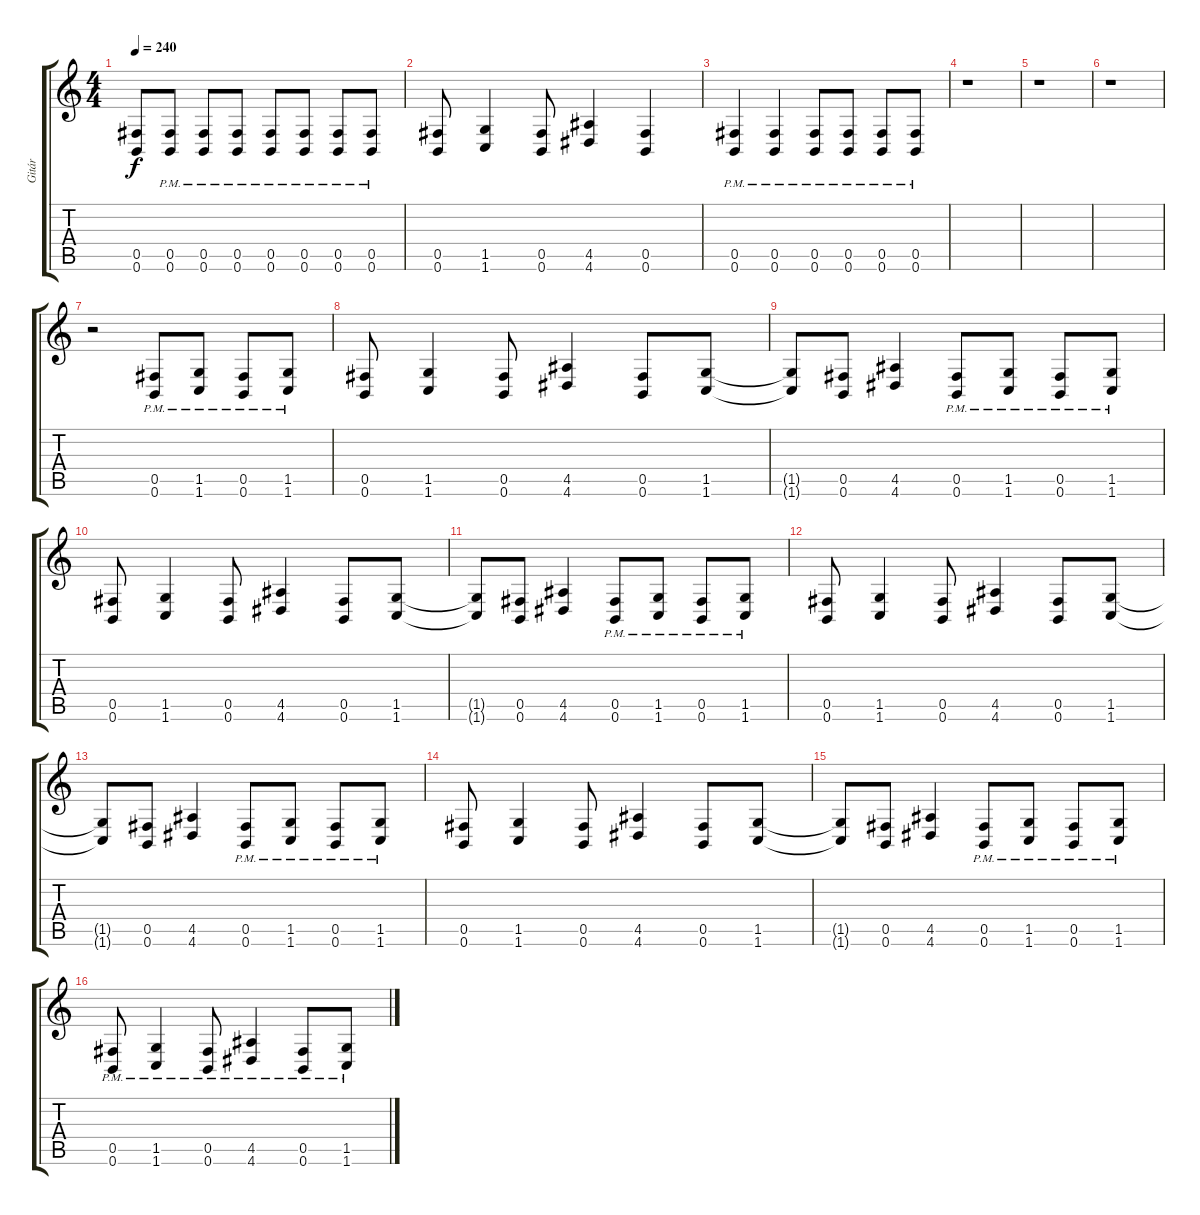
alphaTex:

\track ("Gitár" "Gitár") {instrument distortionguitar}
\staff {score tabs}
\tuning (Db4 Ab3 E3 B2 Gb2 B1) {hide}
\ts (4 4)
\tempo 240
\clef g2
\ks c
(0.5{t} 0.6{t}).8{dy f} (0.5{pm} 0.6{pm}).8 (0.5{pm} 0.6{pm}).8 (0.5{pm} 0.6{pm}).8 (0.5{pm} 0.6{pm}).8 (0.5{pm} 0.6{pm}).8 (0.5{pm} 0.6{pm}).8 (0.5{pm} 0.6{pm}).8 |
(0.5 0.6).8 (1.5 1.6).4 (0.5 0.6).8 (4.5 4.6).4 (0.5 0.6).4 |
(0.5{pm} 0.6{pm}).4 (0.5{pm} 0.6{pm}).4 (0.5{pm} 0.6{pm}).8 (0.5{pm} 0.6{pm}).8 (0.5{pm} 0.6{pm}).8 (0.5{pm} 0.6{pm}).8 |
r.1 |
r.1 |
r.1 |
r.2 (0.5{pm} 0.6{pm}).8 (1.5{pm} 1.6{pm}).8 (0.5{pm} 0.6{pm}).8 (1.5{pm} 1.6{pm}).8 |
(0.5 0.6).8 (1.5 1.6).4 (0.5 0.6).8 (4.5 4.6).4 (0.5 0.6).8 (1.5 1.6).8 |
(1.5{t} 1.6{t}).8 (0.5 0.6).8 (4.5 4.6).4 (0.5{pm} 0.6{pm}).8 (1.5{pm} 1.6{pm}).8 (0.5{pm} 0.6{pm}).8 (1.5{pm} 1.6{pm}).8 |
(0.5 0.6).8 (1.5 1.6).4 (0.5 0.6).8 (4.5 4.6).4 (0.5 0.6).8 (1.5 1.6).8 |
(1.5{t} 1.6{t}).8 (0.5 0.6).8 (4.5 4.6).4 (0.5{pm} 0.6{pm}).8 (1.5{pm} 1.6{pm}).8 (0.5{pm} 0.6{pm}).8 (1.5{pm} 1.6{pm}).8 |
(0.5 0.6).8 (1.5 1.6).4 (0.5 0.6).8 (4.5 4.6).4 (0.5 0.6).8 (1.5 1.6).8 |
(1.5{t} 1.6{t}).8 (0.5 0.6).8 (4.5 4.6).4 (0.5{pm} 0.6{pm}).8 (1.5{pm} 1.6{pm}).8 (0.5{pm} 0.6{pm}).8 (1.5{pm} 1.6{pm}).8 |
(0.5 0.6).8 (1.5 1.6).4 (0.5 0.6).8 (4.5 4.6).4 (0.5 0.6).8 (1.5 1.6).8 |
(1.5{t} 1.6{t}).8 (0.5 0.6).8 (4.5 4.6).4 (0.5{pm} 0.6{pm}).8 (1.5{pm} 1.6{pm}).8 (0.5{pm} 0.6{pm}).8 (1.5{pm} 1.6{pm}).8 |
(0.5{pm} 0.6{pm}).8 (1.5{pm} 1.6{pm}).4 (0.5{pm} 0.6{pm}).8 (4.5{pm} 4.6{pm}).4 (0.5{pm} 0.6{pm}).8 (1.5{pm} 1.6{pm}).8
